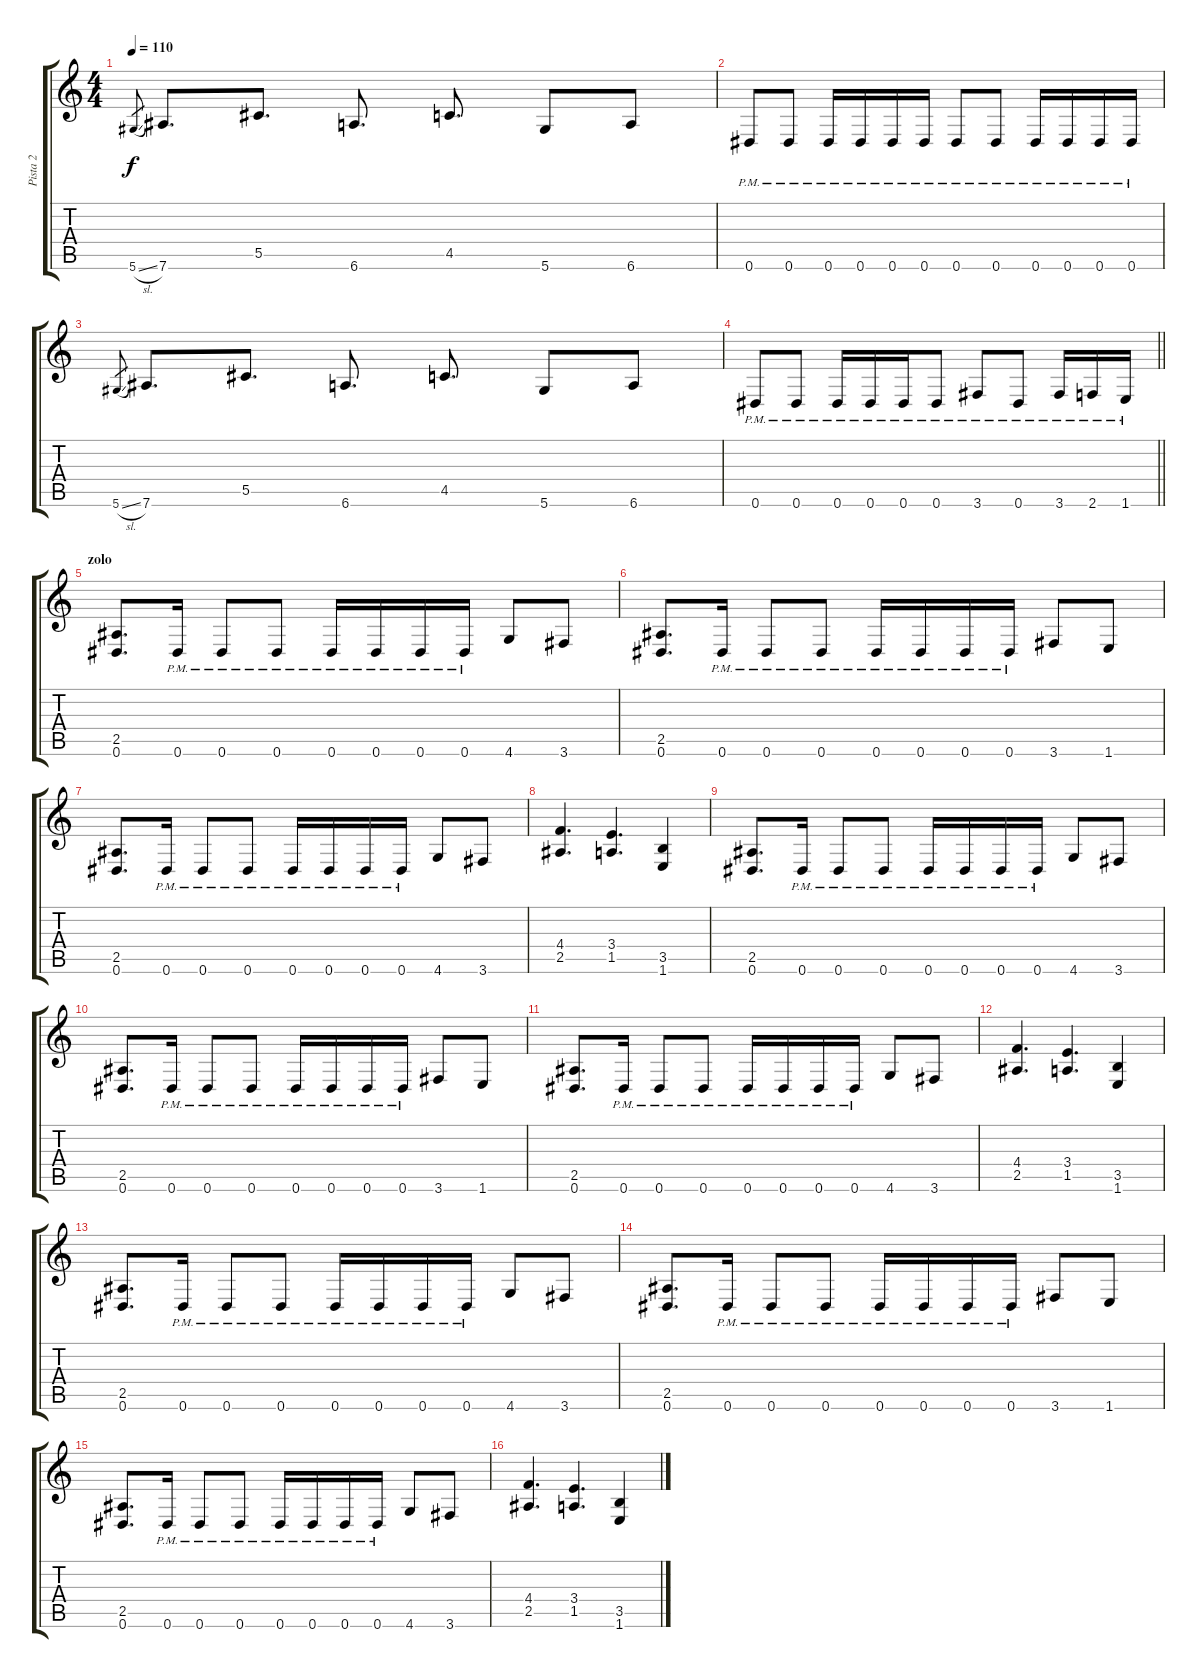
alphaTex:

\track ("Pista 2" "Pista 2") {instrument distortionguitar}
\staff {score tabs}
\tuning (Eb4 Bb3 Gb3 Db3 Ab2 Eb2) {hide}
\ts (4 4)
\tempo 110
\clef g2
\ks c
5.6{sl}.8{gr dy f} 7.6.8{d} 5.5.8{d} 6.6.8{d} 4.5.8{d} 5.6.8 6.6.8 |
0.6{pm}.8 0.6{pm}.8 0.6{pm}.16 0.6{pm}.16 0.6{pm}.16 0.6{pm}.16 0.6{pm}.8 0.6{pm}.8 0.6{pm}.16 0.6{pm}.16 0.6{pm}.16 0.6{pm}.16 |
5.6{sl}.8{gr} 7.6.8{d} 5.5.8{d} 6.6.8{d} 4.5.8{d} 5.6.8 6.6.8 |
\barLineRight lightlight
0.6{pm}.8 0.6{pm}.8 0.6{pm}.16 0.6{pm}.16 0.6{pm}.16 0.6{pm}.8 3.6{pm}.8 0.6{pm}.8 3.6{pm}.16 2.6{pm}.16 1.6{pm}.16 |
\section ("" "zolo")
(2.5 0.6).8{d} 0.6{pm}.16 0.6{pm}.8 0.6{pm}.8 0.6{pm}.16 0.6{pm}.16 0.6{pm}.16 0.6{pm}.16 4.6.8 3.6.8 |
(2.5 0.6).8{d} 0.6{pm}.16 0.6{pm}.8 0.6{pm}.8 0.6{pm}.16 0.6{pm}.16 0.6{pm}.16 0.6{pm}.16 3.6.8 1.6.8 |
(2.5 0.6).8{d} 0.6{pm}.16 0.6{pm}.8 0.6{pm}.8 0.6{pm}.16 0.6{pm}.16 0.6{pm}.16 0.6{pm}.16 4.6.8 3.6.8 |
(4.4 2.5).4{d} (3.4 1.5).4{d} (3.5 1.6).4 |
(2.5 0.6).8{d} 0.6{pm}.16 0.6{pm}.8 0.6{pm}.8 0.6{pm}.16 0.6{pm}.16 0.6{pm}.16 0.6{pm}.16 4.6.8 3.6.8 |
(2.5 0.6).8{d} 0.6{pm}.16 0.6{pm}.8 0.6{pm}.8 0.6{pm}.16 0.6{pm}.16 0.6{pm}.16 0.6{pm}.16 3.6.8 1.6.8 |
(2.5 0.6).8{d} 0.6{pm}.16 0.6{pm}.8 0.6{pm}.8 0.6{pm}.16 0.6{pm}.16 0.6{pm}.16 0.6{pm}.16 4.6.8 3.6.8 |
(4.4 2.5).4{d} (3.4 1.5).4{d} (3.5 1.6).4 |
(2.5 0.6).8{d} 0.6{pm}.16 0.6{pm}.8 0.6{pm}.8 0.6{pm}.16 0.6{pm}.16 0.6{pm}.16 0.6{pm}.16 4.6.8 3.6.8 |
(2.5 0.6).8{d} 0.6{pm}.16 0.6{pm}.8 0.6{pm}.8 0.6{pm}.16 0.6{pm}.16 0.6{pm}.16 0.6{pm}.16 3.6.8 1.6.8 |
(2.5 0.6).8{d} 0.6{pm}.16 0.6{pm}.8 0.6{pm}.8 0.6{pm}.16 0.6{pm}.16 0.6{pm}.16 0.6{pm}.16 4.6.8 3.6.8 |
(4.4 2.5).4{d} (3.4 1.5).4{d} (3.5 1.6).4
